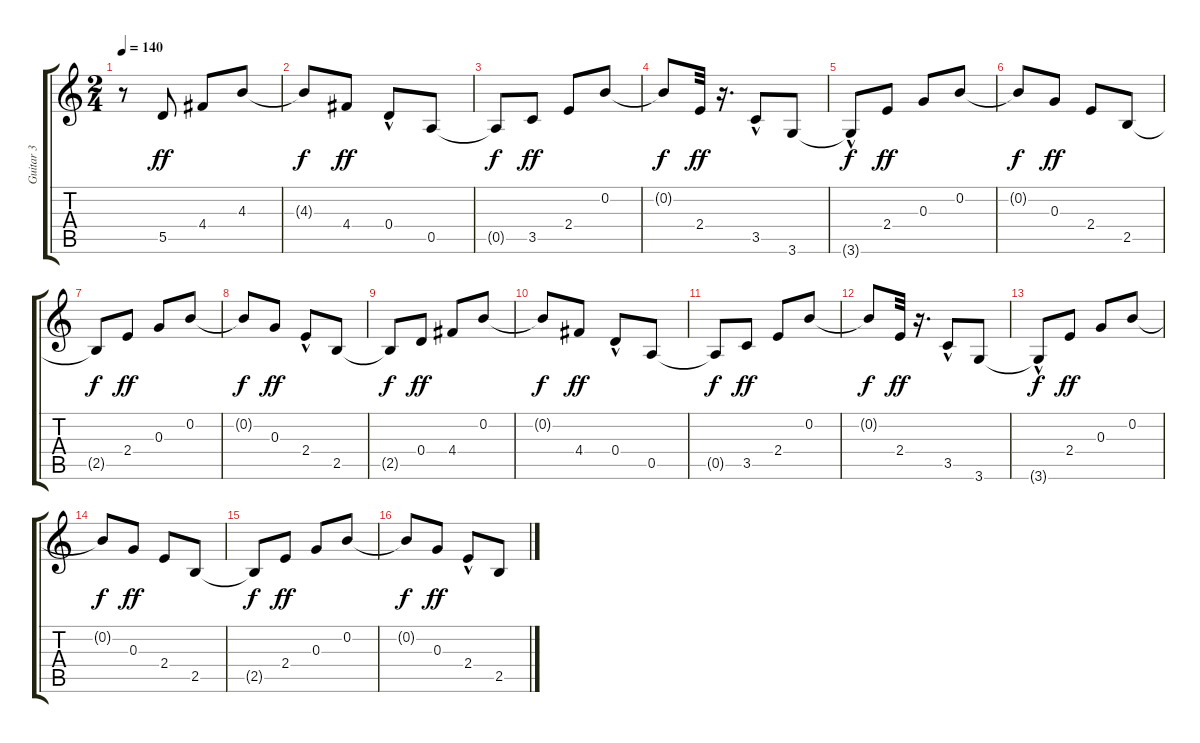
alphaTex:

\track ("Guitar 3" "Guitar 3") {instrument electricguitarclean}
\staff {score tabs}
\tuning (E4 B3 G3 D3 A2 E2) {hide}
\ts (2 4)
\tempo 140
\clef g2
\ks c
r.8{dy ff} 5.5.8{balance 8} 4.4.8 4.3.8 |
4.3{t}.8{dy f} 4.4.8{dy ff} 0.4{hac}.8 0.5.8 |
0.5{t}.8{dy f} 3.5.8{dy ff} 2.4.8 0.2.8 |
0.2{t}.8{dy f} 2.4.32{dy ff} r.16{d} 3.5{hac}.8 3.6.8 |
3.6{hac t}.8{dy f} 2.4.8{dy ff} 0.3.8 0.2.8 |
0.2{t}.8{dy f} 0.3.8{dy ff} 2.4.8 2.5.8 |
2.5{t}.8{dy f} 2.4.8{dy ff} 0.3.8 0.2.8 |
0.2{t}.8{dy f} 0.3.8{dy ff} 2.4{hac}.8 2.5.8 |
2.5{t}.8{dy f} 0.4.8{dy ff} 4.4.8 0.2.8 |
0.2{t}.8{dy f} 4.4.8{dy ff} 0.4{hac}.8 0.5.8 |
0.5{t}.8{dy f} 3.5.8{dy ff} 2.4.8 0.2.8 |
0.2{t}.8{dy f} 2.4.32{dy ff} r.16{d} 3.5{hac}.8 3.6.8 |
3.6{hac t}.8{dy f} 2.4.8{dy ff} 0.3.8 0.2.8 |
0.2{t}.8{dy f} 0.3.8{dy ff} 2.4.8 2.5.8 |
2.5{t}.8{dy f} 2.4.8{dy ff} 0.3.8 0.2.8 |
0.2{t}.8{dy f} 0.3.8{dy ff} 2.4{hac}.8 2.5.8
